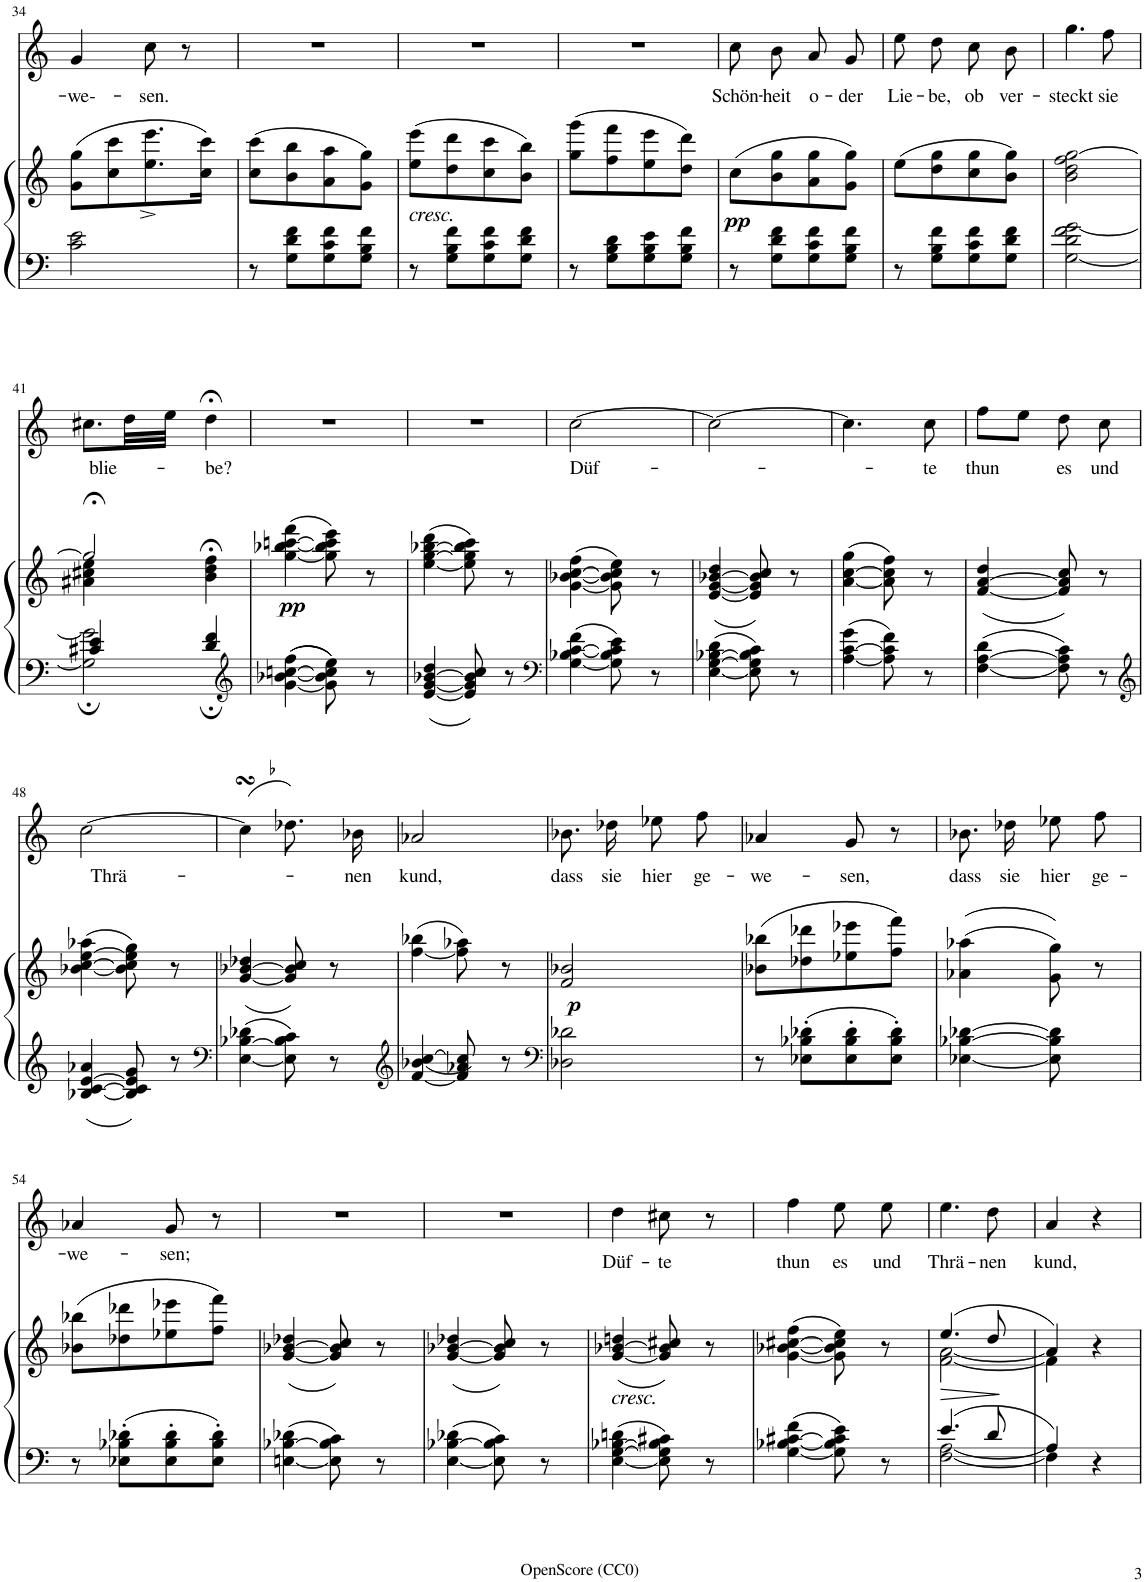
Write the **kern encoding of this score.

**kern	**kern	**dynam	**kern	**text
*part2	*part2	*part2	*part1	*part1
*staff3	*staff2	*staff2/3	*staff1	*staff1
*I"Piano	*	*	*I"Voice	*
*I'Pno	*	*	*	*
!!LO:PB:g=z
*clefF4	*clefG2	*	*clefG2	*
*k[]	*k[]	*	*k[]	*
*M2/4	*M2/4	*	*M2/4	*
=34	=34	=34	=34	=34
!	!	!	!	!LO:LY:b
2c\ 2e\	(8g\ 8gg\L	.	4g/	-we--
.	8cc\ 8ccc\	.	.	.
!	!	!	!	!LO:LY:b
.	8.ee\^< 8.eee\^<	.	8cc\	-sen.
.	.	.	8r	.
.	16cc\ 16ccc\Jk)	.	.	.
=35	=35	=35	=35	=35
8r	(8cc\ 8ccc\L	.	2r	.
8G\ 8d\ 8f\L	8b\ 8bb\	.	.	.
8G\ 8c\ 8f\	8a\ 8aa\	.	.	.
8G\ 8B\ 8f\J	8g\ 8gg\J)	.	.	.
=36	=36	=36	=36	=36
!	!LO:TX:b:i:t=cresc.	!	!	!
8r	(8ee\ 8eee\L	.	2r	.
8G\ 8B\ 8f\L	8dd\ 8ddd\	.	.	.
8G\ 8c\ 8f\	8cc\ 8ccc\	.	.	.
8G\ 8d\ 8f\J	8b\ 8bb\J)	.	.	.
=37	=37	=37	=37	=37
8r	(8gg\ 8ggg\L	.	2r	.
8G\ 8B\ 8d\L	8ff\ 8fff\	.	.	.
8G\ 8B\ 8e\	8ee\ 8eee\	.	.	.
8G\ 8B\ 8f\J	8dd\ 8ddd\J)	.	.	.
=38	=38	=38	=38	=38
!	!	!LO:DY:b	!	!LO:LY:b
8r	(8cc\L	pp	8cc\	Schön-
!	!	!	!	!LO:LY:b
8G\ 8d\ 8f\L	8b\ 8gg\	.	8b\	-heit
!	!	!	!	!LO:LY:b
8G\ 8c\ 8f\	8a\ 8gg\	.	8a/	o-
!	!	!	!	!LO:LY:b
8G\ 8B\ 8f\J	8g\ 8gg\J)	.	8g/	-der
=39	=39	=39	=39	=39
!	!	!	!	!LO:LY:b
8r	(8ee\L	.	8ee\	Lie-
!	!	!	!	!LO:LY:b
8G\ 8B\ 8f\L	8dd\ 8gg\	.	8dd\	-be,
!	!	!	!	!LO:LY:b
8G\ 8c\ 8f\	8cc\ 8gg\	.	8cc\	ob
!	!	!	!	!LO:LY:b
8G\ 8d\ 8f\J	8b\ 8gg\J)	.	8b\	ver-
=40	=40	=40	=40	=40
!	!	!	!	!LO:LY:b
[2G\ 2d\ 2f\ [2g\	2b\ 2dd\ 2ff\ [2gg\	.	4.gg\	-steckt
!	!	!	!	!LO:LY:b
.	.	.	8ff\	sie
!!LO:LB:g=z
=41	=41	=41	=41	=41
*^	*^	*	*	*
!	!	!	!	!	!	!LO:LY:b
4c#X/ 4e/	2G\]; 2g\];	2gg;</]	4a#X\ 4cc#X\ 4ee\	.	8.cc#X\L	blie-
.	.	.	.	.	32dd\LL	.
.	.	.	.	.	32ee\JJJ	.
!	!	!	!	!	!	!LO:LY:b
4d/; 4f/;	.	.	4b\;< 4dd\;< 4ff\;<	.	4dd;<,\	-be?
*v	*v	*	*	*	*	*
*	*v	*v	*	*	*
=42	=42	=42	=42	=42
*clefG2	*	*	*	*
*	*^	*	*	*
!	!	!	!LO:DY:b	!	!
*	*v	*v	*	*	*
[4g\ [4b-X\ [4ccn\ 4ff\	([4gg\ [4bb-X\ [4cccn\ 4fff\	pp	2r	.
8g\] 8b-\] 8cc\] 8ee\	8gg\] 8bb-\] 8ccc\] 8eee\)	.	.	.
8r	8r	.	.	.
=43	=43	=43	=43	=43
[4e/ [4g/ [4b-X/ 4dd/	([4ee\ [4gg\ [4bb-X\ 4ddd\	.	2r	.
8e/] 8g/] 8b-/] 8cc/	8ee\] 8gg\] 8bb-\] 8ccc\)	.	.	.
8r	8r	.	.	.
=44	=44	=44	=44	=44
*clefF4	*	*	*	*
!	!	!	!	!LO:LY:b
[4G\ [4B-X\ [4c\ 4f\	([4g\ [4b-X\ [4cc\ 4ff\	.	[2cc\	Düf-
8G\] 8B-\] 8c\] 8e\	8g\] 8b-\] 8cc\] 8ee\)	.	.	.
8r	8r	.	.	.
=45	=45	=45	=45	=45
[4E\ [4G\ [4B-X\ 4d\	([4e/ [4g/ [4b-X/ 4dd/	.	2cc\_	.
8E\] 8G\] 8B-\] 8c\	8e/] 8g/] 8b-/] 8cc/)	.	.	.
8r	8r	.	.	.
=46	=46	=46	=46	=46
[4A\ [4c\ 4g\	([4a\ [4cc\ 4gg\	.	4.cc\]	.
8A\] 8c\] 8f\	8a\] 8cc\] 8ff\)	.	.	.
!	!	!	!	!LO:LY:b
8r	8r	.	8cc\	-te
=47	=47	=47	=47	=47
!	!	!	!	!LO:LY:b
[4F\ [4A\ 4d\	([4f/ [4a/ 4dd/	.	8ff\L	thun
.	.	.	8ee\J	.
!	!	!	!	!LO:LY:b
8F\] 8A\] 8c\	8f/] 8a/] 8cc/)	.	8dd\	es
!	!	!	!	!LO:LY:b
8r	8r	.	8cc\	und
!!LO:LB:g=z
=48	=48	=48	=48	=48
*clefG2	*	*	*	*
!	!	!	!	!LO:LY:b
[4B-X/ [4c/ [4e/ 4a-X/	([4b-X\ [4cc\ [4ee\ 4aa-X\	.	[2cc\	Thrä-
8B-/] 8c/] 8e/] 8g/	8b-\] 8cc\] 8ee\] 8gg\)	.	.	.
8r	8r	.	.	.
=49	=49	=49	=49	=49
*clefF4	*	*	*	*
!	!	!	!LO:TX:a:t=♭	!
[4E\ [4B-X\ 4d-X\	([4g/ [4b-X/ 4dd-X/	.	(4ccsSSs\]	.
8E\] 8B-\] 8c\	8g/] 8b-/] 8cc/)	.	8.dd-X\)	.
8r	8r	.	.	.
!	!	!	!	!LO:LY:b
.	.	.	16b-X\	-nen
=50	=50	=50	=50	=50
*clefG2	*	*	*	*
!	!	!	!	!LO:LY:b
[4f/ 4b-X/ [4cc/	([4ff\ 4bb-X\	.	2a-X/	kund,
8f/] 8a-X/ 8cc/]	8ff\] 8aa-X\)	.	.	.
8r	8r	.	.	.
=51	=51	=51	=51	=51
*clefF4	*	*	*	*
!	!	!LO:DY:b	!	!LO:LY:b
2D-X\ 2d-X\	2f/ 2b-X/	p	8.b-X\	dass
!	!	!	!	!LO:LY:b
.	.	.	16dd-X\	sie
!	!	!	!	!LO:LY:b
.	.	.	8ee-X\	hier
!	!	!	!	!LO:LY:b
.	.	.	8ff\	ge-
=52	=52	=52	=52	=52
!	!	!	!	!LO:LY:b
8r	(8b-X\ 8bb-X\L	.	4a-X/	-we-
8E-X\' 8B-X\' 8d-X\'L	8dd-X\ 8ddd-X\	.	.	.
!	!	!	!	!LO:LY:b
8E-\' 8B-\' 8d-\'	8ee-X\ 8eee-X\	.	8g/	-sen,
8E-\' 8B-\' 8d-\'J	8ff\ 8fff\J)	.	8r	.
=53	=53	=53	=53	=53
!	!	!	!	!LO:LY:b
[4E-X\ [4B-X\ [4d-X\	((4a-X\ 4aa-X\	.	8.b-X\	dass
!	!	!	!	!LO:LY:b
.	.	.	16dd-X\	sie
!	!	!	!	!LO:LY:b
8E-\] 8B-\] 8d-\]	8g\ 8gg\))	.	8ee-X\	hier
!	!	!	!	!LO:LY:b
8ryy	8r	.	8ff\	ge-
!!LO:LB:g=z
=54	=54	=54	=54	=54
!	!	!	!	!LO:LY:b
8r	(8b-X\ 8bb-X\L	.	4a-X/	-we-
8E-X\' 8B-X\' 8d-X\'L	8dd-X\ 8ddd-X\	.	.	.
!	!	!	!	!LO:LY:b
8E-\' 8B-\' 8d-\'	8ee-X\ 8eee-X\	.	8g/	-sen;
8E-\' 8B-\' 8d-\'J	8ff\ 8fff\J)	.	8r	.
=55	=55	=55	=55	=55
[4En\ [4B-X\ 4d-X\	([4g/ [4b-X/ 4dd-X/	.	2r	.
8E\] 8B-\] 8c\	8g/] 8b-/] 8cc/)	.	.	.
8r	8r	.	.	.
=56	=56	=56	=56	=56
[4E\ [4B-X\ 4d-X\	([4g/ [4b-X/ 4dd-X/	.	2r	.
8E\] 8B-\] 8c\	8g/] 8b-/] 8cc/)	.	.	.
8r	8r	.	.	.
=57	=57	=57	=57	=57
!	!LO:TX:b:i:t=cresc.	!	!	!
!	!	!	!	!LO:LY:b
[4E\ [4G\ [4B-X\ 4dn\	([4g/ [4b-X/ 4ddn/	.	4dd\	Düf-
!	!	!	!	!LO:LY:b
8E\] 8G\] 8B-\] 8c#X\	8g/] 8b-/] 8cc#X/)	.	8cc#X\	-te
8r	8r	.	8r	.
=58	=58	=58	=58	=58
!	!	!	!	!LO:LY:b
[4G\ [4B-X\ [4c#X\ 4f\	([4g\ [4b-X\ [4cc#X\ 4ff\	.	4ff\	thun
!	!	!	!	!LO:LY:b
8G\] 8B-\] 8c#\] 8e\	8g\] 8b-\] 8cc#\] 8ee\)	.	8ee\	es
!	!	!	!	!LO:LY:b
8r	8r	.	8ee\	und
=59	=59	=59	=59	=59
*^	*	*	*	*
!	!	!	!LO:HP:b	!	!LO:LY:b
*	*	*^	*	*	*
4.e/	[2F\ [2A\	(4.ee/	[2f\ [2a\	>	4.ee\	Thrä-
!	!	!	!	!	!	!LO:LY:b
8d/	.	8dd/	.	.	8dd\	-nen
*v	*v	*	*	*	*	*
*	*v	*v	*	*	*
.	.	]	.	.
=60	=60	=60	=60	=60
*^	*^	*	*	*
!	!	!	!	!	!	!LO:LY:b
4A/]	4F\]	4a/])	4f\]	.	4a/	kund,
4r	4ryy	4r	4ryy	.	4r	.
*v	*v	*	*	*	*	*
*	*v	*v	*	*	*
=	=	=	=	=
*-	*-	*-	*-	*-
